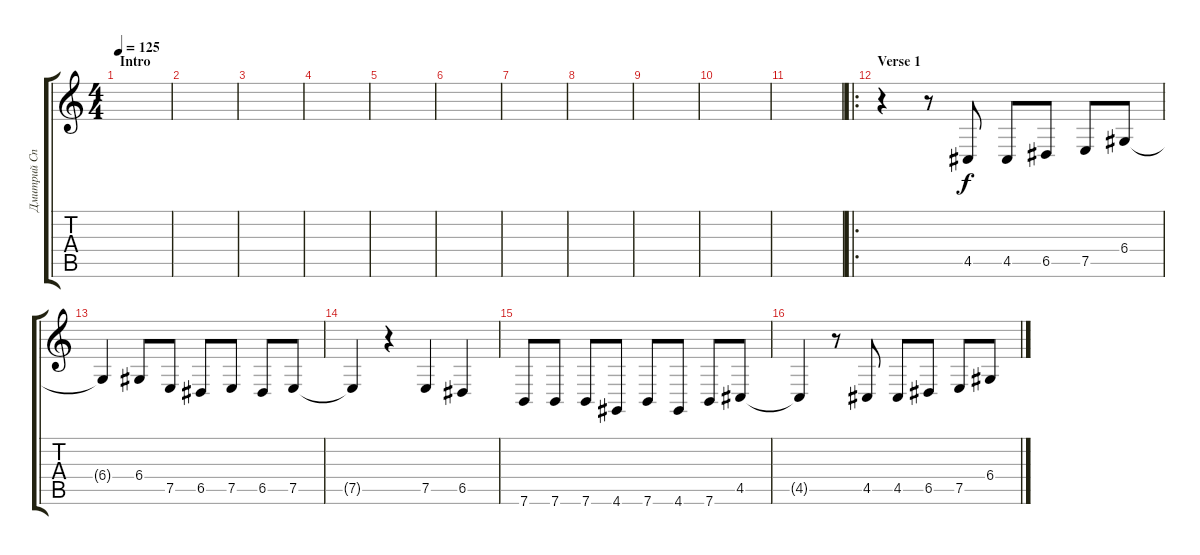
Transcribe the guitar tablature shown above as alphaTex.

\track ("Дмитрий Спирин (Vocal)" "Дмитрий Сп") {instrument cello}
\staff {score tabs}
\tuning (E4 B3 G3 D3 A2 E2) {hide}
\ts (4 4)
\section ("" "Intro")
\tempo 125
\clef g2
\ks c
|
|
|
|
|
|
|
|
|
|
|
\ro
\section ("" "Verse 1")
r.4 r.8 4.5.8 4.5.8 6.5.8 7.5.8 6.4.8 |
6.4{t}.4 6.4.8 7.5.8 6.5.8 7.5.8 6.5.8 7.5.8 |
7.5{t}.4 r.4 7.5.4 6.5.4 |
7.6.8 7.6.8 7.6.8 4.6.8 7.6.8 4.6.8 7.6.8 4.5.8 |
4.5{t}.4 r.8 4.5.8 4.5.8 6.5.8 7.5.8 6.4.8
